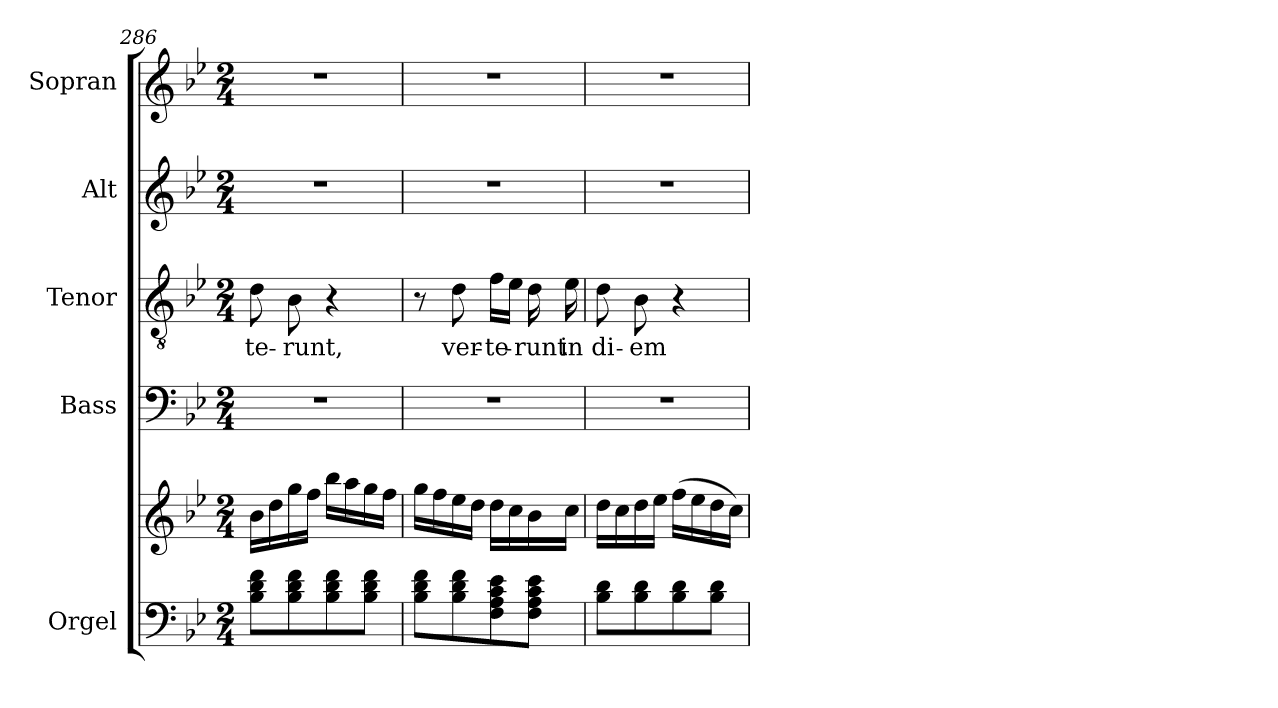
**kern	**kern	**kern	**kern	**text	**kern	**kern
*part5	*part5	*part4	*part3	*part3	*part2	*part1
*staff6	*staff5	*staff4	*staff3	*staff3	*staff2	*staff1
*I"Orgel	*	*I"Bass	*I"Tenor	*	*I"Alt	*I"Sopran
*I'Org.	*	*I'B.	*I'T.	*	*I'A.	*I'S.
*clefF4	*clefG2	*clefF4	*clefGv2	*	*clefG2	*clefG2
*k[b-e-]	*k[b-e-]	*k[b-e-]	*k[b-e-]	*	*k[b-e-]	*k[b-e-]
*B-:	*B-:	*B-:	*B-:	*	*B-:	*B-:
*M2/4	*M2/4	*M2/4	*M2/4	*	*M2/4	*M2/4
=286	=286	=286	=286	=286	=286	=286
!	!	!	!	!LO:LY:b	!	!
8B-\ 8d\ 8f\L	16b-\LL	2r	8d\	-te-	2r	2r
.	16dd\	.	.	.	.	.
!	!	!	!	!LO:LY:b	!	!
8B-\ 8d\ 8f\	16gg\	.	8B-\	-runt,	.	.
.	16ff\JJ	.	.	.	.	.
8B-\ 8d\ 8f\	16bb-\LL	.	4r	.	.	.
.	16aa\	.	.	.	.	.
8B-\ 8d\ 8f\J	16gg\	.	.	.	.	.
.	16ff\JJ	.	.	.	.	.
=287	=287	=287	=287	=287	=287	=287
8B-\ 8d\ 8f\L	16gg\LL	2r	8r	.	2r	2r
.	16ff\	.	.	.	.	.
!	!	!	!	!LO:LY:b	!	!
8B-\ 8d\ 8f\	16ee-\	.	8d\	ver-	.	.
.	16dd\JJ	.	.	.	.	.
!	!	!	!	!LO:LY:b	!	!
8F\ 8A\ 8c\ 8e-\	16dd\LL	.	16f\LL	-te-	.	.
.	16cc\	.	16e-\JJ	.	.	.
!	!	!	!	!LO:LY:b	!	!
8F\ 8A\ 8c\ 8e-\J	16b-\	.	16d\	-runt	.	.
!	!	!	!	!LO:LY:b	!	!
.	16cc\JJ	.	16e-\	in	.	.
=288	=288	=288	=288	=288	=288	=288
!	!	!	!	!LO:LY:b	!	!
8B-\ 8d\L	16dd\LL	2r	8d\	di-	2r	2r
.	16cc\	.	.	.	.	.
!	!	!	!	!LO:LY:b	!	!
8B-\ 8d\	16dd\	.	8B-\	-em	.	.
.	16ee-\JJ	.	.	.	.	.
8B-\ 8d\	(>16ff\LL	.	4r	.	.	.
.	16ee-\	.	.	.	.	.
8B-\ 8d\J	16dd\	.	.	.	.	.
.	16cc\JJ)	.	.	.	.	.
=	=	=	=	=	=	=
*-	*-	*-	*-	*-	*-	*-
